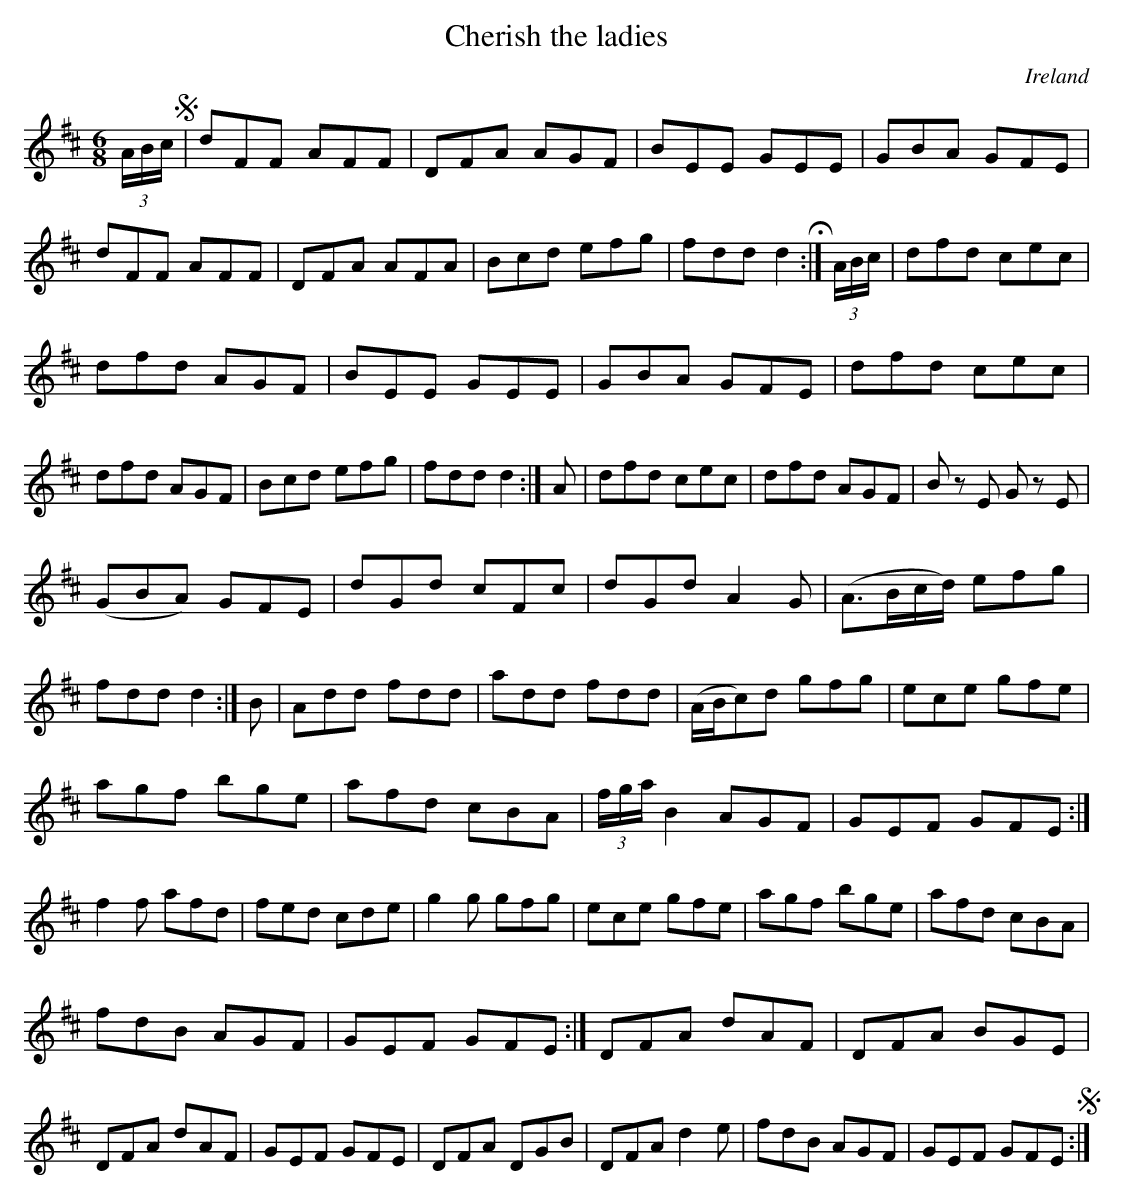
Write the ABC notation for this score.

X:1
T:Cherish the ladies
O:Ireland
M:6/8
L:1/8
K:D
(3A/B/c/S|dFF AFF|DFA AGF|BEE GEE|GBA GFE|dFF AFF|\
DFA AFA|Bcd efg|fdd d2 H :|(3A/B/c/|dfd cec|
dfd AGF|BEE GEE|GBA GFE|dfd cec|dfd AGF|Bcd efg|\
fdd d2:|A|dfd cec|dfd AGF|B z E G z E|
(GBA) GFE|dGd cFc|dGd A2G|(A>Bc/d/) efg|\
fdd d2:| B|Add fdd|add fdd|(A/B/c)d gfg|ece gfe|
agf bge|afd cBA|(3f/g/a/ B2 AGF|GEF GFE:|f2f afd|\
fed cde|g2g gfg|ece gfe|agf bge|afd cBA|
fdB AGF|GEF GFE:|DFA dAF|DFA BGE|DFA dAF|\
GEF GFE|DFA DGB|DFA d2e|fdB AGF|GEF GFES:|
